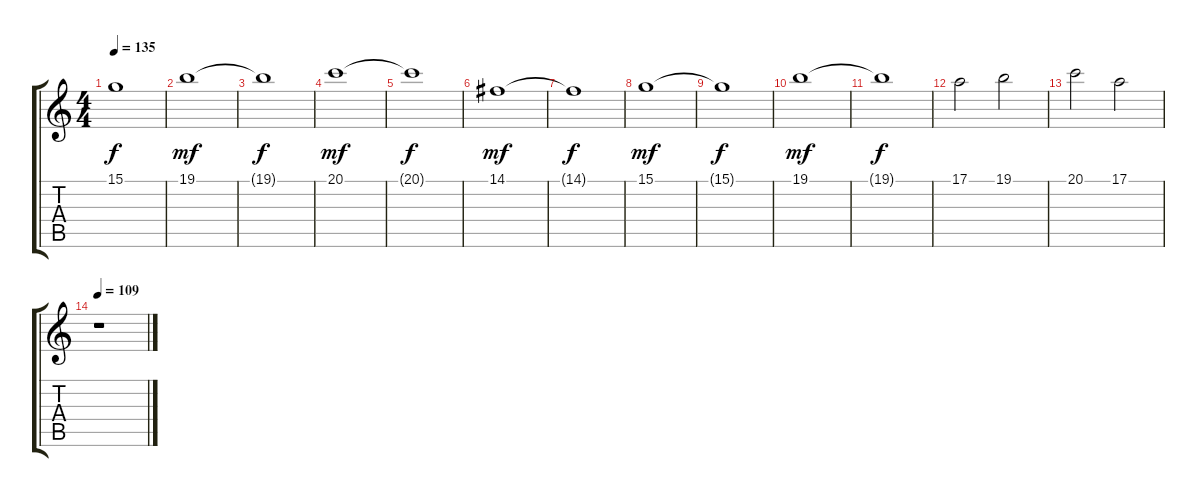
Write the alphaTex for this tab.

\track "" {instrument stringensemble1}
\staff {score tabs}
\tuning (E4 B3 G3 D3 A2 E2) {hide}
\ts (4 4)
\tempo 135
\clef g2
\ks c
15.1{t}.1{dy f} |
19.1.1{dy mf} |
19.1{t}.1{dy f} |
20.1.1{dy mf} |
20.1{t}.1{dy f} |
14.1.1{dy mf} |
14.1{t}.1{dy f} |
15.1.1{dy mf} |
15.1{t}.1{dy f} |
19.1.1{dy mf} |
19.1{t}.1{dy f} |
17.1.2 19.1.2 |
20.1.2 17.1.2 |
\tempo 109
r.1
